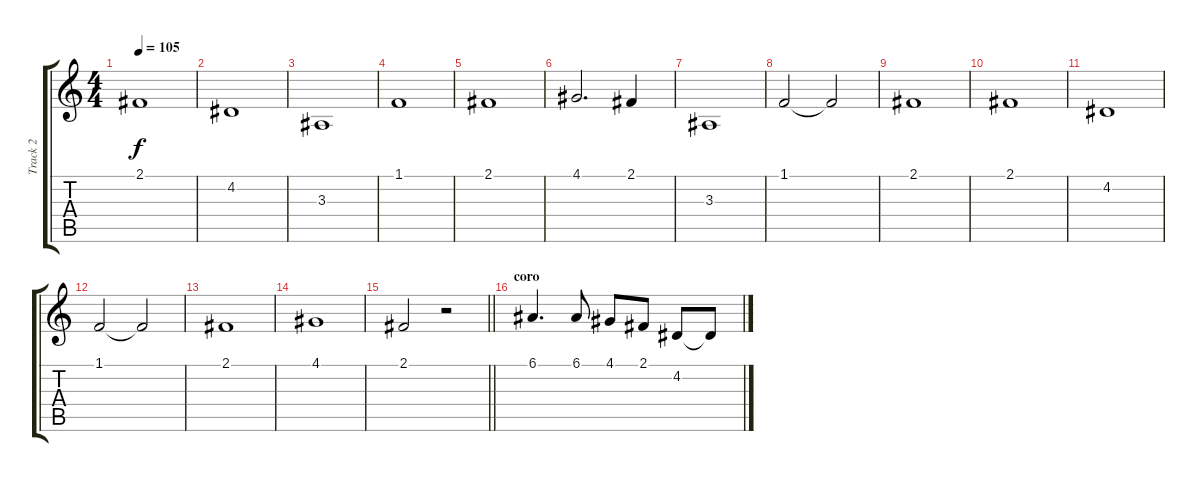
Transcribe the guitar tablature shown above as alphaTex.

\track ("Track 2" "Track 2") {instrument accordion}
\staff {score tabs}
\tuning (E4 B3 G3 D3 A2 E2) {hide}
\ts (4 4)
\tempo 105
\clef g2
\ks c
2.1.1{dy f} |
4.2.1 |
3.3.1 |
1.1.1 |
2.1.1 |
4.1.2{d} 2.1.4 |
3.3.1 |
1.1.2 1.1{t}.2 |
2.1.1 |
2.1.1 |
4.2.1 |
1.1.2 1.1{t}.2 |
2.1.1 |
4.1.1 |
\barLineRight lightlight
2.1.2 r.2 |
\section ("" "coro")
6.1.4{d} 6.1.8 4.1.8 2.1.8 4.2.8 4.2{t}.8
